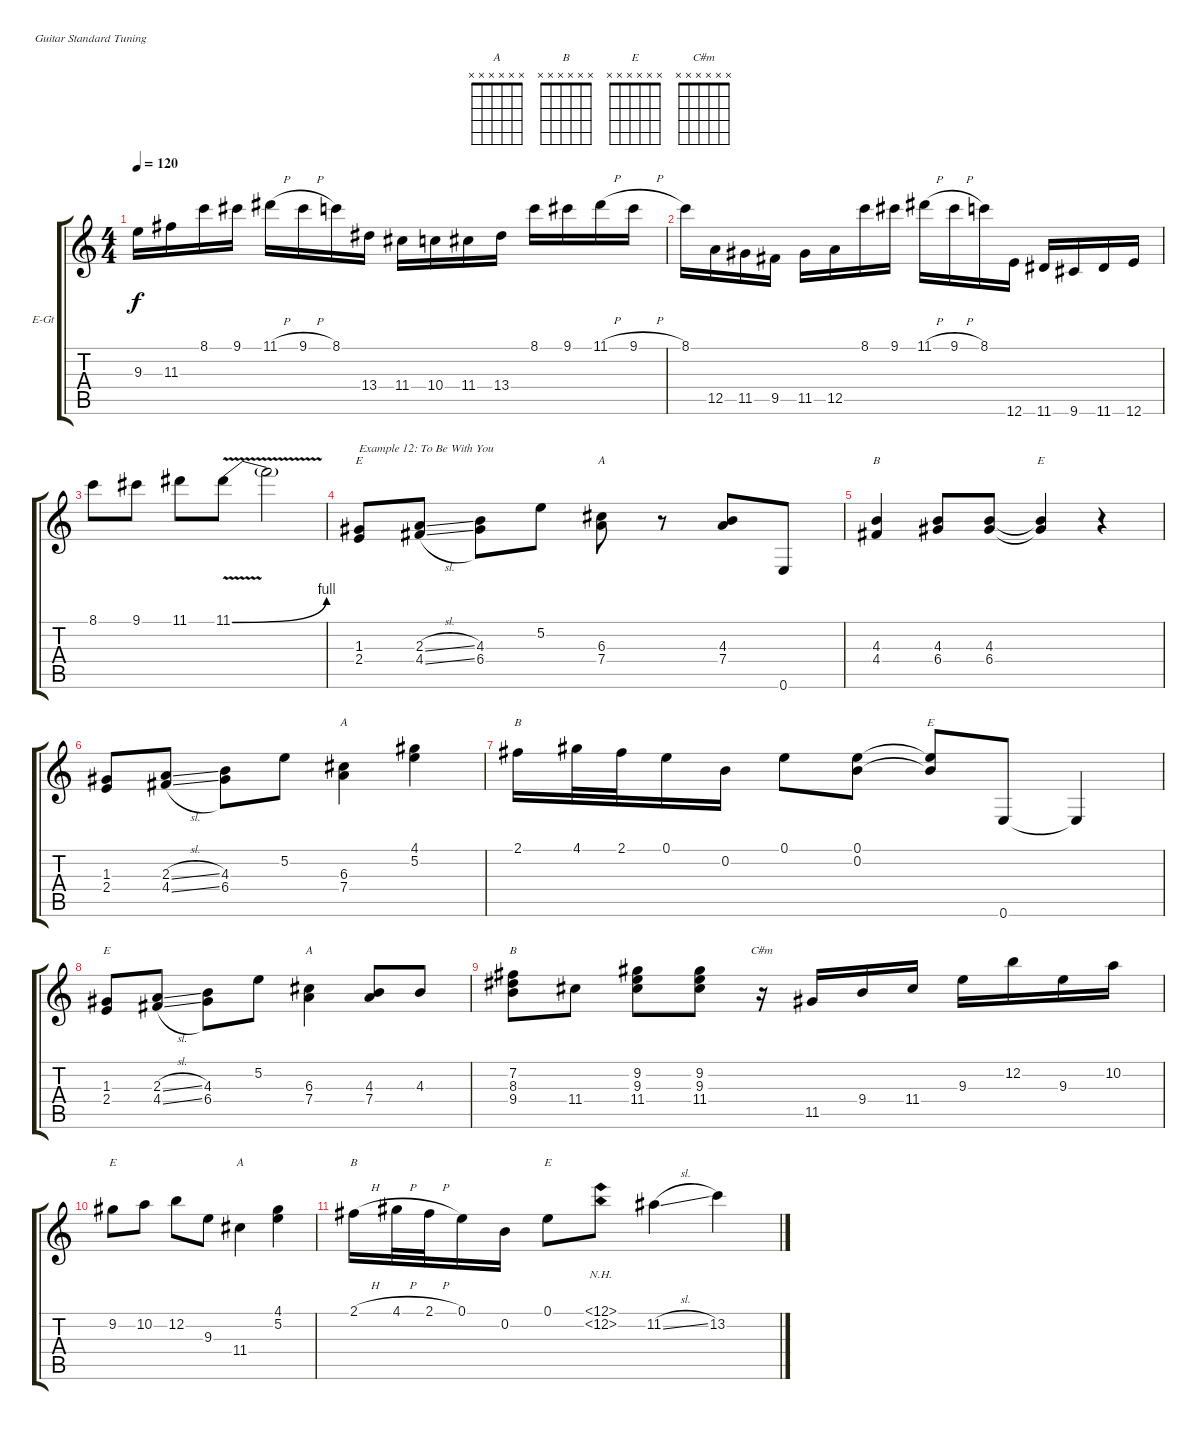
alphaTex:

\bracketExtendMode groupsimilarinstruments
\firstSystemTrackNameOrientation horizontal
\otherSystemsTrackNameOrientation horizontal
\track ("Guitar" "E-Gt") {instrument acousticgrandpiano}
\staff {score tabs}
\tuning (E4 B3 G3 D3 A2 E2)
\displaytranspose 12
\chord ("A" x x x x x x)
\chord ("B" x x x x x x)
\chord ("E" x x x x x x)
\chord ("C#m" x x x x x x)
\ts (4 4)
\tempo 120
\clef g2
\ks c
9.3.16{dy f} 11.3.16 8.1.16 9.1.16 11.1{h}.16 9.1{h}.16 8.1.16 13.4.16 11.4.16 10.4.16 11.4.16 13.4.16 8.1.16 9.1.16 11.1{h}.16 9.1{h}.16 |
8.1.16 12.5.16 11.5.16 9.5.16 11.5.16 12.5.16 8.1.16 9.1.16 11.1{h}.16 9.1{h}.16 8.1.16 12.6.16 11.6.16 9.6.16 11.6.16 12.6.16 |
8.1.8 9.1.8 11.1.8 11.1{be (bend 0 0 60 4) v}.8 11.1{t}.2 |
(1.3 2.4).8{ch "E" txt "Example 12: To Be With You"} (2.3{sl} 4.4{sl}).8 (4.3 6.4).8 5.2.8 (6.3 7.4).8{ch "A"} r.8 (4.3 7.4).8 0.6.8 |
(4.3 4.4).4{ch "B"} (4.3 6.4).8 (4.3 6.4).8 (4.3{t} 6.4{t}).4{ch "E"} r.4 |
(1.3 2.4).8 (2.3{sl} 4.4{sl}).8 (4.3 6.4).8 5.2.8 (6.3 7.4).4{ch "A"} (4.1 5.2).4 |
2.1.16{ch "B"} 4.1.32 2.1.32 0.1.16 0.2.16 0.1.8 (0.1 0.2).8 (0.1{t} 0.2{t}).8{ch "E"} 0.6.8 0.6{t}.4 |
(1.3 2.4).8{ch "E"} (2.3{sl} 4.4{sl}).8 (4.3 6.4).8 5.2.8 (6.3 7.4).4{ch "A"} (4.3 7.4).8 4.3.8 |
(7.2 8.3 9.4).8{ch "B"} 11.4.8 (9.2 9.3 11.4).8 (9.2 9.3 11.4).8 r.16{ch "C#m"} 11.5.16 9.4.16 11.4.16 9.3.16 12.2.16 9.3.16 10.2.16 |
9.2.8{ch "E"} 10.2.8 12.2.8 9.3.8 11.4.4{ch "A"} (4.1 5.2).4 |
2.1{h}.16{ch "B"} 4.1{h}.32 2.1{h}.32 0.1.16 0.2.16 0.1.8{ch "E"} (0.1{nh} 0.2{nh}).8 11.2{sl}.4 13.2.4
